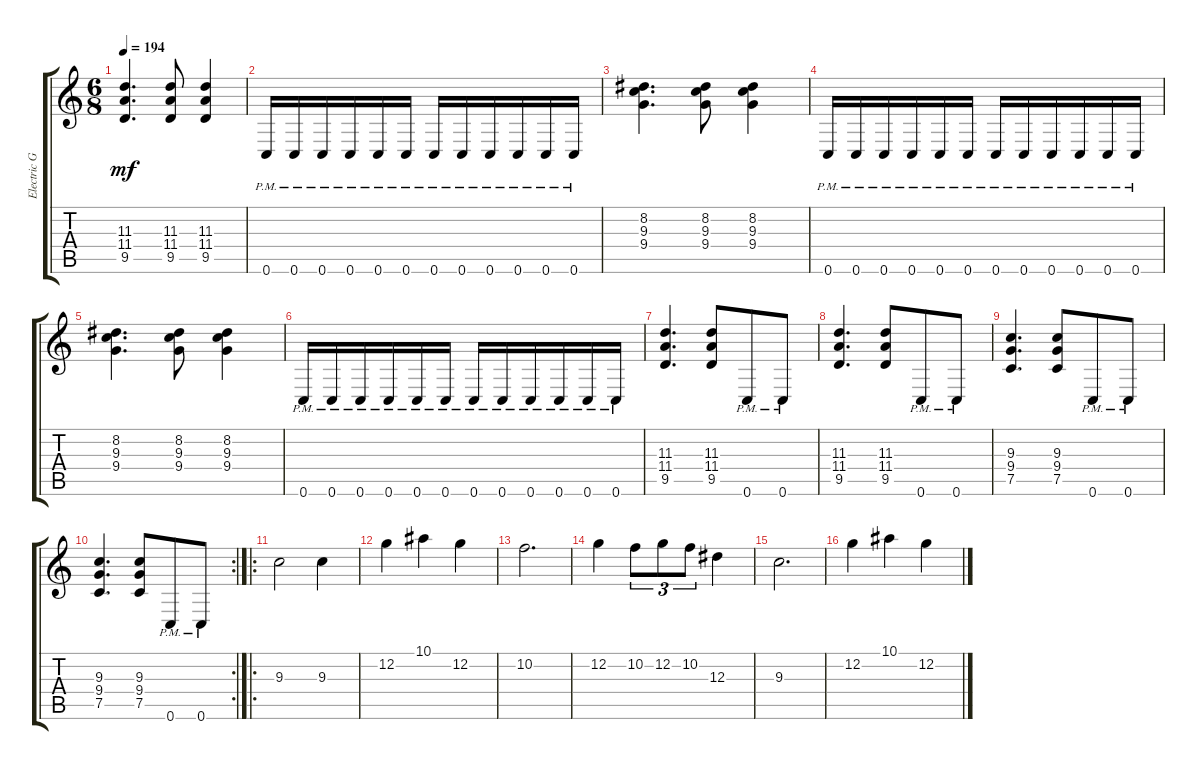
\track ("Electric Guitar 1" "Electric G") {instrument distortionguitar}
\staff {score tabs}
\tuning (C4 G3 Eb3 Bb2 F2 C2) {hide}
\ts (6 8)
\tempo 194
\clef g2
\ks c
(11.3 11.4 9.5).4{d dy mf} (11.3 11.4 9.5).8 (11.3 11.4 9.5).4 |
0.6{pm}.16 0.6{pm}.16 0.6{pm}.16 0.6{pm}.16 0.6{pm}.16 0.6{pm}.16 0.6{pm}.16 0.6{pm}.16 0.6{pm}.16 0.6{pm}.16 0.6{pm}.16 0.6{pm}.16 |
(8.2 9.3 9.4).4{d} (8.2 9.3 9.4).8 (8.2 9.3 9.4).4 |
0.6{pm}.16 0.6{pm}.16 0.6{pm}.16 0.6{pm}.16 0.6{pm}.16 0.6{pm}.16 0.6{pm}.16 0.6{pm}.16 0.6{pm}.16 0.6{pm}.16 0.6{pm}.16 0.6{pm}.16 |
(8.2 9.3 9.4).4{d} (8.2 9.3 9.4).8 (8.2 9.3 9.4).4 |
0.6{pm}.16 0.6{pm}.16 0.6{pm}.16 0.6{pm}.16 0.6{pm}.16 0.6{pm}.16 0.6{pm}.16 0.6{pm}.16 0.6{pm}.16 0.6{pm}.16 0.6{pm}.16 0.6{pm}.16 |
(11.3 11.4 9.5).4{d} (11.3 11.4 9.5).8 0.6{pm}.8 0.6{pm}.8 |
(11.3 11.4 9.5).4{d} (11.3 11.4 9.5).8 0.6{pm}.8 0.6{pm}.8 |
(9.3 9.4 7.5).4{d} (9.3 9.4 7.5).8 0.6{pm}.8 0.6{pm}.8 |
\rc 2
(9.3 9.4 7.5).4{d} (9.3 9.4 7.5).8 0.6{pm}.8 0.6{pm}.8 |
\ro
9.3.2 9.3.4 |
12.2.4 10.1.4 12.2.4 |
10.2.2{d} |
12.2.4 10.2.8{tu (3 2)} 12.2.8{tu (3 2)} 10.2.8{tu (3 2)} 12.3.4 |
9.3.2{d} |
12.2.4 10.1.4 12.2.4
